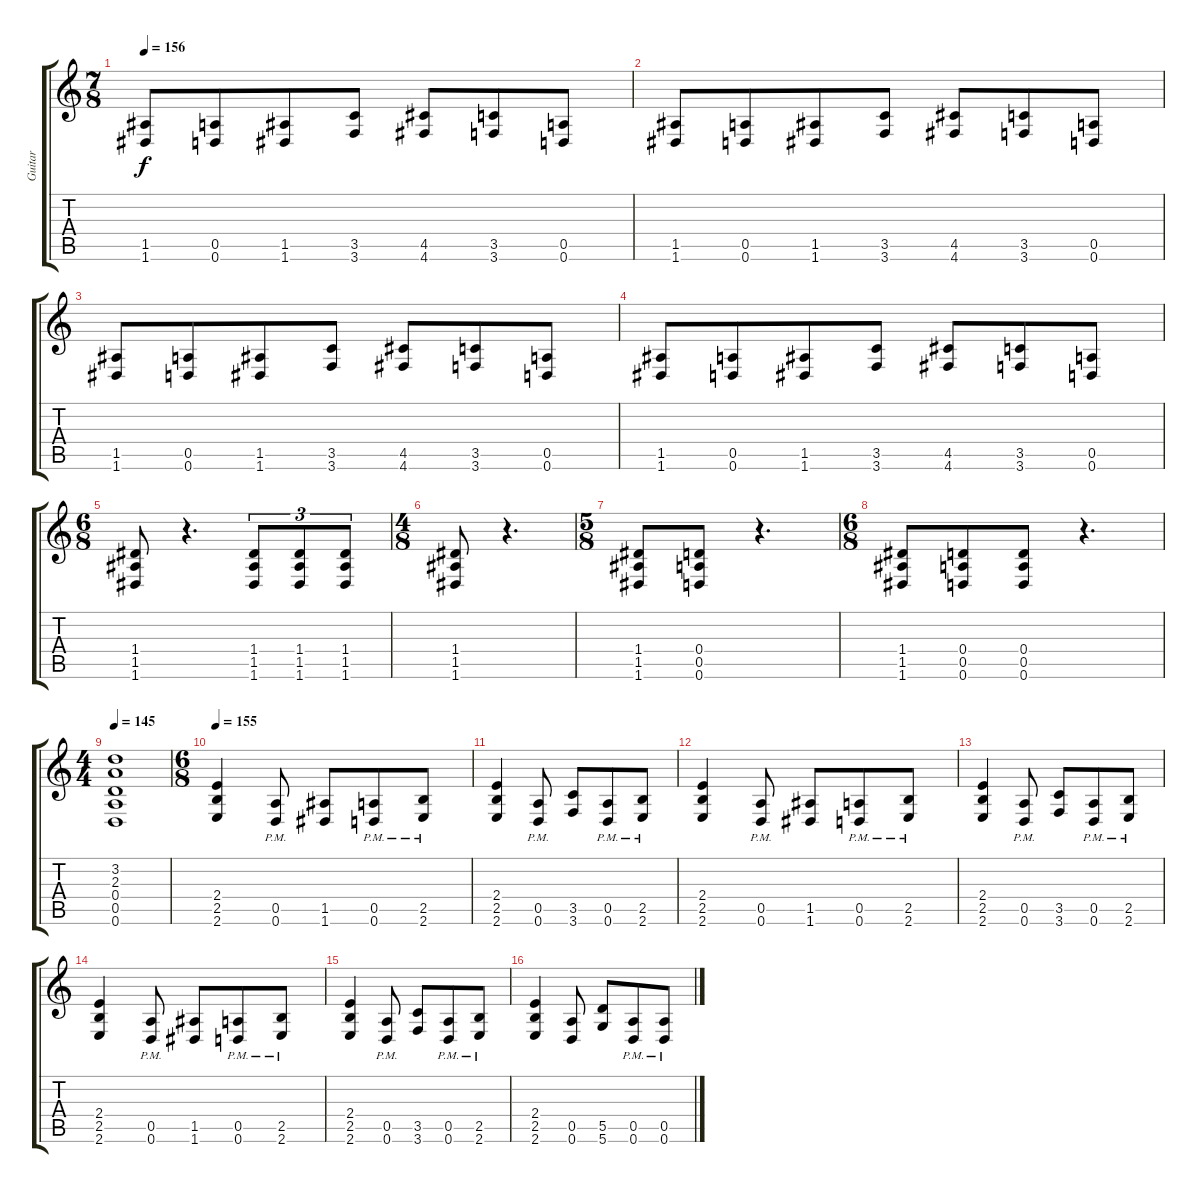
\track ("Guitar" "Guitar") {instrument distortionguitar}
\staff {score tabs}
\tuning (E4 B3 G3 D3 A2 D2) {hide}
\ts (7 8)
\tempo 156
\clef g2
\ks c
(1.5 1.6).8{dy f instrument distortionguitar} (0.5 0.6).8 (1.5 1.6).8 (3.5 3.6).8 (4.5 4.6).8 (3.5 3.6).8 (0.5 0.6).8 |
(1.5 1.6).8 (0.5 0.6).8 (1.5 1.6).8 (3.5 3.6).8 (4.5 4.6).8 (3.5 3.6).8 (0.5 0.6).8 |
(1.5 1.6).8 (0.5 0.6).8 (1.5 1.6).8 (3.5 3.6).8 (4.5 4.6).8 (3.5 3.6).8 (0.5 0.6).8 |
(1.5 1.6).8 (0.5 0.6).8 (1.5 1.6).8 (3.5 3.6).8 (4.5 4.6).8 (3.5 3.6).8 (0.5 0.6).8 |
\ts (6 8)
(1.4 1.5 1.6).8 r.4{d} (1.4 1.5 1.6).8{tu (3 2)} (1.4 1.5 1.6).8{tu (3 2)} (1.4 1.5 1.6).8{tu (3 2)} |
\ts (4 8)
(1.4 1.5 1.6).8 r.4{d} |
\ts (5 8)
(1.4 1.5 1.6).8 (0.4 0.5 0.6).8 r.4{d} |
\ts (6 8)
(1.4 1.5 1.6).8 (0.4 0.5 0.6).8 (0.4 0.5 0.6).8 r.4{d} |
\ts (4 4)
\tempo 145
(3.2 2.3 0.4 0.5 0.6).1 |
\ts (6 8)
\tempo 155
(2.4 2.5 2.6).4 (0.5{pm} 0.6{pm}).8 (1.5 1.6).8 (0.5{pm} 0.6{pm}).8 (2.5{pm} 2.6{pm}).8 |
(2.4 2.5 2.6).4 (0.5{pm} 0.6{pm}).8 (3.5 3.6).8 (0.5{pm} 0.6{pm}).8 (2.5{pm} 2.6{pm}).8 |
(2.4 2.5 2.6).4 (0.5{pm} 0.6{pm}).8 (1.5 1.6).8 (0.5{pm} 0.6{pm}).8 (2.5{pm} 2.6{pm}).8 |
(2.4 2.5 2.6).4 (0.5{pm} 0.6{pm}).8 (3.5 3.6).8 (0.5{pm} 0.6{pm}).8 (2.5{pm} 2.6{pm}).8 |
(2.4 2.5 2.6).4 (0.5{pm} 0.6{pm}).8 (1.5 1.6).8 (0.5{pm} 0.6{pm}).8 (2.5{pm} 2.6{pm}).8 |
(2.4 2.5 2.6).4 (0.5{pm} 0.6{pm}).8 (3.5 3.6).8 (0.5{pm} 0.6{pm}).8 (2.5{pm} 2.6{pm}).8 |
(2.4 2.5 2.6).4 (0.5 0.6).8 (5.5 5.6).8 (0.5{pm} 0.6{pm}).8 (0.5{pm} 0.6{pm}).8
